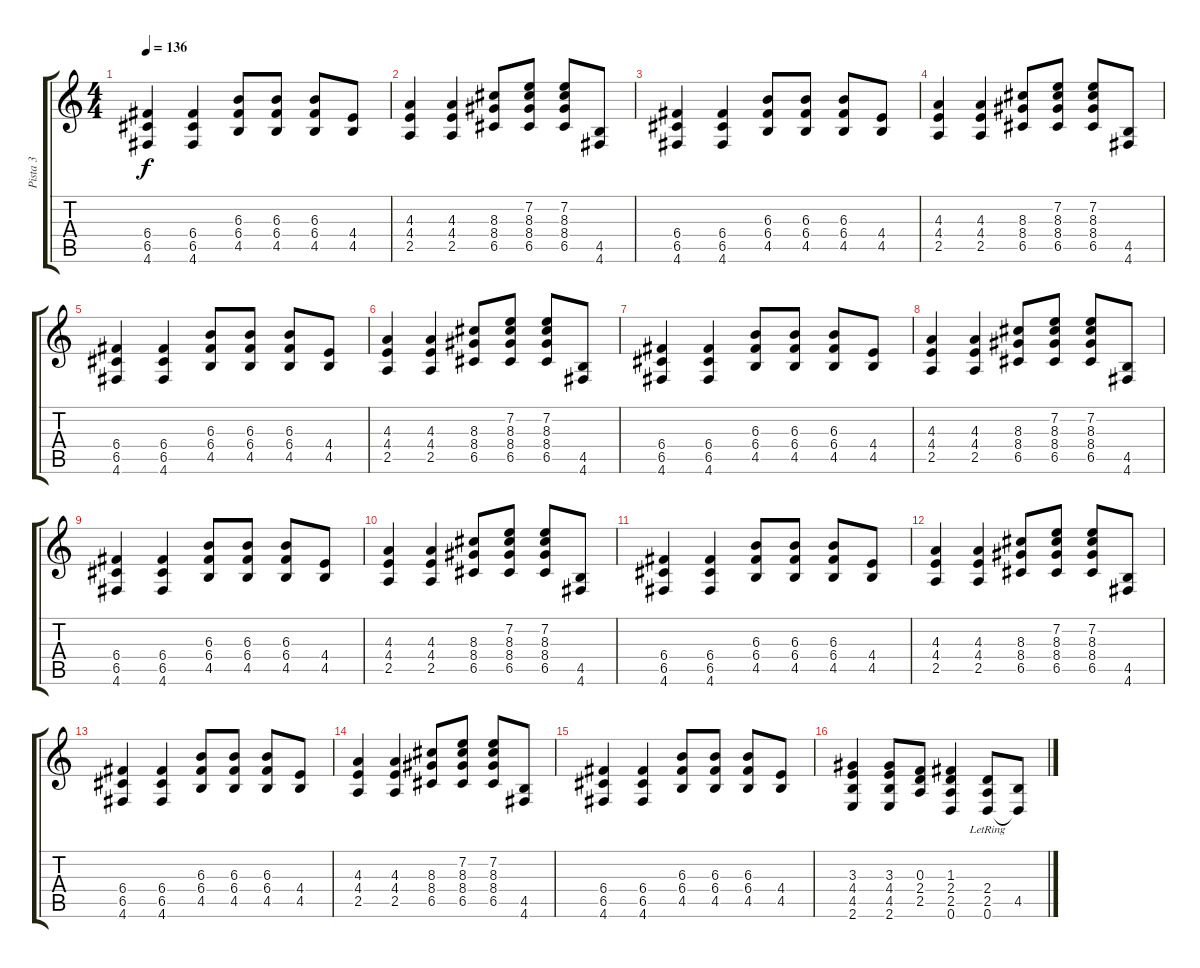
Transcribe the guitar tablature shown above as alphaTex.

\track ("Pista 3" "Pista 3") {instrument distortionguitar}
\staff {score tabs}
\tuning (D4 A3 F3 C3 G2 D2) {hide}
\ts (4 4)
\tempo 136
\clef g2
\ks c
(6.4 6.5 4.6).4{dy f} (6.4 6.5 4.6).4 (6.3 6.4 4.5).8 (6.3 6.4 4.5).8 (6.3 6.4 4.5).8 (4.4 4.5).8 |
(4.3 4.4 2.5).4 (4.3 4.4 2.5).4 (8.3 8.4 6.5).8 (7.2 8.3 8.4 6.5).8 (7.2 8.3 8.4 6.5).8 (4.5 4.6).8 |
(6.4 6.5 4.6).4 (6.4 6.5 4.6).4 (6.3 6.4 4.5).8 (6.3 6.4 4.5).8 (6.3 6.4 4.5).8 (4.4 4.5).8 |
(4.3 4.4 2.5).4 (4.3 4.4 2.5).4 (8.3 8.4 6.5).8 (7.2 8.3 8.4 6.5).8 (7.2 8.3 8.4 6.5).8 (4.5 4.6).8 |
(6.4 6.5 4.6).4 (6.4 6.5 4.6).4 (6.3 6.4 4.5).8 (6.3 6.4 4.5).8 (6.3 6.4 4.5).8 (4.4 4.5).8 |
(4.3 4.4 2.5).4 (4.3 4.4 2.5).4 (8.3 8.4 6.5).8 (7.2 8.3 8.4 6.5).8 (7.2 8.3 8.4 6.5).8 (4.5 4.6).8 |
(6.4 6.5 4.6).4 (6.4 6.5 4.6).4 (6.3 6.4 4.5).8 (6.3 6.4 4.5).8 (6.3 6.4 4.5).8 (4.4 4.5).8 |
(4.3 4.4 2.5).4 (4.3 4.4 2.5).4 (8.3 8.4 6.5).8 (7.2 8.3 8.4 6.5).8 (7.2 8.3 8.4 6.5).8 (4.5 4.6).8 |
(6.4 6.5 4.6).4 (6.4 6.5 4.6).4 (6.3 6.4 4.5).8 (6.3 6.4 4.5).8 (6.3 6.4 4.5).8 (4.4 4.5).8 |
(4.3 4.4 2.5).4 (4.3 4.4 2.5).4 (8.3 8.4 6.5).8 (7.2 8.3 8.4 6.5).8 (7.2 8.3 8.4 6.5).8 (4.5 4.6).8 |
(6.4 6.5 4.6).4 (6.4 6.5 4.6).4 (6.3 6.4 4.5).8 (6.3 6.4 4.5).8 (6.3 6.4 4.5).8 (4.4 4.5).8 |
(4.3 4.4 2.5).4 (4.3 4.4 2.5).4 (8.3 8.4 6.5).8 (7.2 8.3 8.4 6.5).8 (7.2 8.3 8.4 6.5).8 (4.5 4.6).8 |
(6.4 6.5 4.6).4 (6.4 6.5 4.6).4 (6.3 6.4 4.5).8 (6.3 6.4 4.5).8 (6.3 6.4 4.5).8 (4.4 4.5).8 |
(4.3 4.4 2.5).4 (4.3 4.4 2.5).4 (8.3 8.4 6.5).8 (7.2 8.3 8.4 6.5).8 (7.2 8.3 8.4 6.5).8 (4.5 4.6).8 |
(6.4 6.5 4.6).4 (6.4 6.5 4.6).4 (6.3 6.4 4.5).8 (6.3 6.4 4.5).8 (6.3 6.4 4.5).8 (4.4 4.5).8 |
(3.3 4.4 4.5 2.6).4 (3.3 4.4 4.5 2.6).8 (0.3 2.4 2.5).8 (1.3 2.4 2.5 0.6).4 (2.4{lr} 2.5 0.6).8 (4.5 0.6{t}).8
